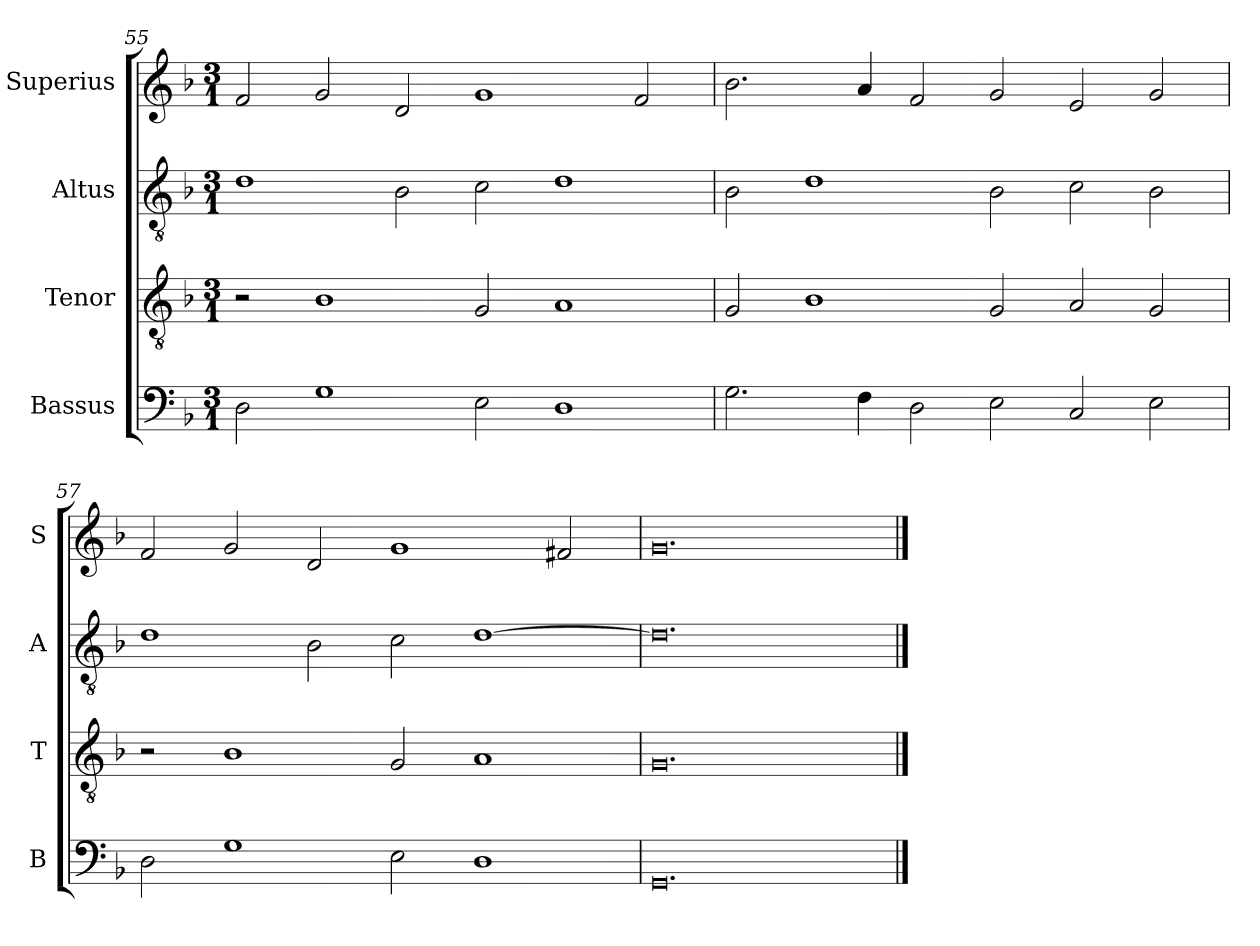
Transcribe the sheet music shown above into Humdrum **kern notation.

**kern	**kern	**kern	**kern
*part4	*part3	*part2	*part1
*staff4	*staff3	*staff2	*staff1
*I"Bassus	*I"Tenor	*I"Altus	*I"Superius
*I'B	*I'T	*I'A	*I'S
*clefF4	*clefGv2	*clefGv2	*clefG2
*k[b-]	*k[b-]	*k[b-]	*k[b-]
*M3/1	*M3/1	*M3/1	*M3/1
=55	=55	=55	=55
2D\	2r	1d	2f/
1G	1B-	.	2g/
.	.	2B-\	2d/
2E\	2G/	2c\	1g
1D	1A	1d	.
.	.	.	2f/
=56	=56	=56	=56
2.G\	2G/	2B-\	2.b-\
.	1B-	1d	.
4F\	.	.	4a/
2D\	.	.	2f/
2E\	2G/	2B-\	2g/
2C/	2A/	2c\	2e/
2E\	2G/	2B-\	2g/
=57	=57	=57	=57
2D\	2r	1d	2f/
1G	1B-	.	2g/
.	.	2B-\	2d/
2E\	2G/	2c\	1g
1D	1A	[1d	.
.	.	.	2f#X/
=58	=58	=58	=58
0.GG	0.G	0.d]	0.g
==	==	==	==
*-	*-	*-	*-
